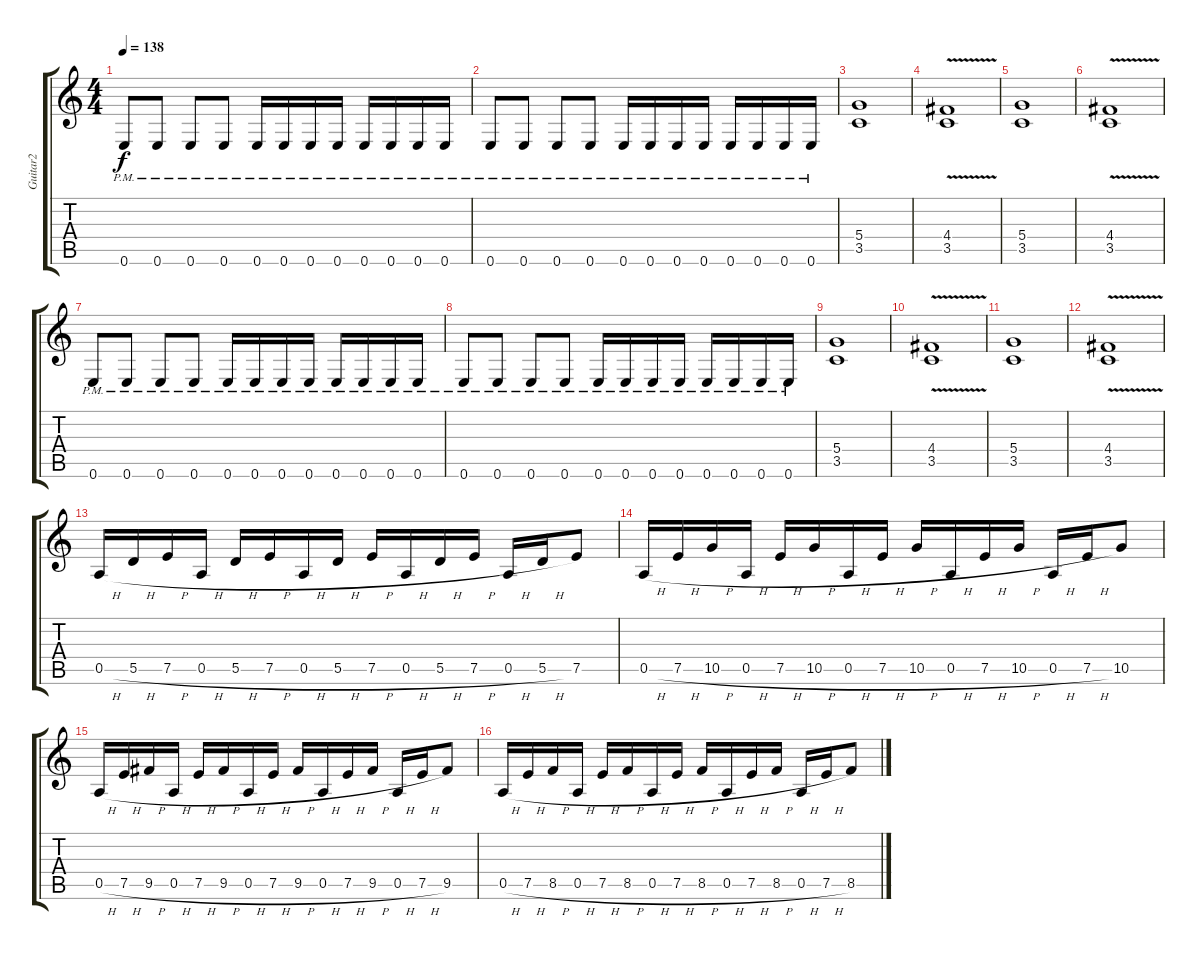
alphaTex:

\track ("Guitar2" "Guitar2") {instrument overdrivenguitar}
\staff {score tabs}
\tuning (E4 B3 G3 D3 A2 E2) {hide}
\ts (4 4)
\tempo 138
\clef g2
\ks c
0.6{pm}.8{dy f} 0.6{pm}.8 0.6{pm}.8 0.6{pm}.8 0.6{pm}.16 0.6{pm}.16 0.6{pm}.16 0.6{pm}.16 0.6{pm}.16 0.6{pm}.16 0.6{pm}.16 0.6{pm}.16 |
0.6{pm}.8 0.6{pm}.8 0.6{pm}.8 0.6{pm}.8 0.6{pm}.16 0.6{pm}.16 0.6{pm}.16 0.6{pm}.16 0.6{pm}.16 0.6{pm}.16 0.6{pm}.16 0.6{pm}.16 |
(5.4 3.5).1 |
(4.4{v} 3.5).1 |
(5.4 3.5).1 |
(4.4{v} 3.5).1 |
0.6{pm}.8 0.6{pm}.8 0.6{pm}.8 0.6{pm}.8 0.6{pm}.16 0.6{pm}.16 0.6{pm}.16 0.6{pm}.16 0.6{pm}.16 0.6{pm}.16 0.6{pm}.16 0.6{pm}.16 |
0.6{pm}.8 0.6{pm}.8 0.6{pm}.8 0.6{pm}.8 0.6{pm}.16 0.6{pm}.16 0.6{pm}.16 0.6{pm}.16 0.6{pm}.16 0.6{pm}.16 0.6{pm}.16 0.6{pm}.16 |
(5.4 3.5).1 |
(4.4{v} 3.5).1 |
(5.4 3.5).1 |
(4.4{v} 3.5).1 |
0.5{h}.16 5.5{h}.16 7.5{h}.16 0.5{h}.16 5.5{h}.16 7.5{h}.16 0.5{h}.16 5.5{h}.16 7.5{h}.16 0.5{h}.16 5.5{h}.16 7.5{h}.16 0.5{h}.16 5.5{h}.16 7.5.8 |
0.5{h}.16 7.5{h}.16 10.5{h}.16 0.5{h}.16 7.5{h}.16 10.5{h}.16 0.5{h}.16 7.5{h}.16 10.5{h}.16 0.5{h}.16 7.5{h}.16 10.5{h}.16 0.5{h}.16 7.5{h}.16 10.5.8 |
0.5{h}.16 7.5{h}.16 9.5{h}.16 0.5{h}.16 7.5{h}.16 9.5{h}.16 0.5{h}.16 7.5{h}.16 9.5{h}.16 0.5{h}.16 7.5{h}.16 9.5{h}.16 0.5{h}.16 7.5{h}.16 9.5.8 |
0.5{h}.16 7.5{h}.16 8.5{h}.16 0.5{h}.16 7.5{h}.16 8.5{h}.16 0.5{h}.16 7.5{h}.16 8.5{h}.16 0.5{h}.16 7.5{h}.16 8.5{h}.16 0.5{h}.16 7.5{h}.16 8.5.8
